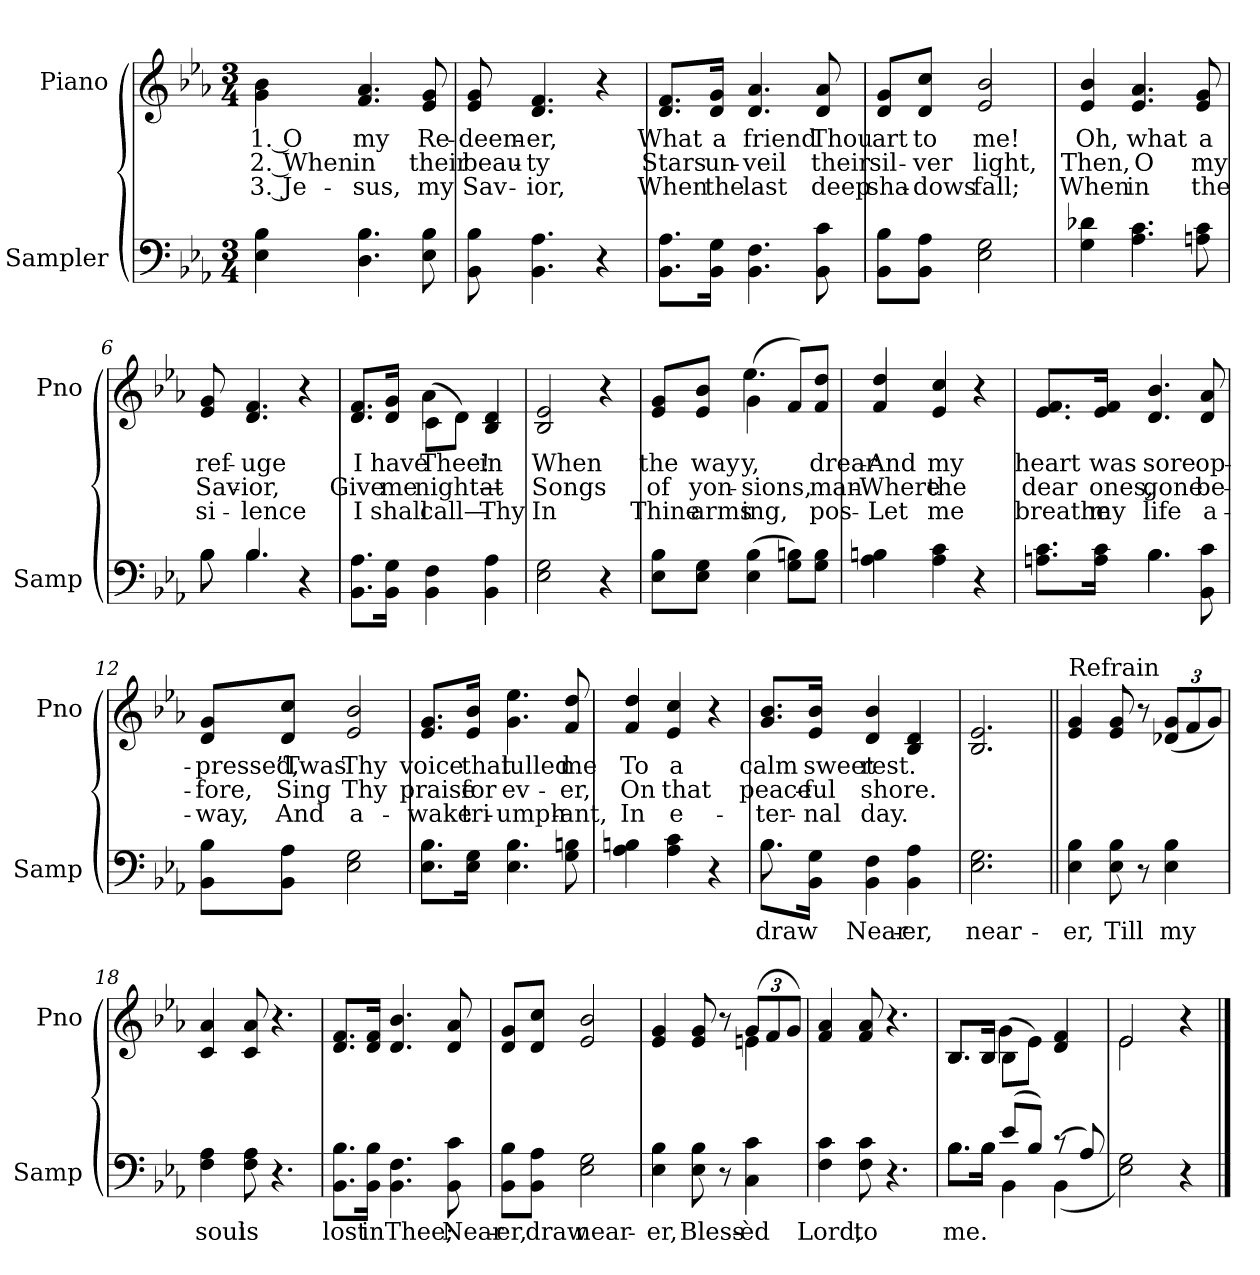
**kern	**text	**kern	**text	**text	**text
*part2	*part2	*part1	*part1	*part1	*part1
*staff2	*staff2	*staff1	*staff1	*staff1	*staff1
*I"Sampler	*	*I"Piano	*	*	*
*I'Samp	*	*I'Pno	*	*	*
*clefF4	*	*clefG2	*	*	*
*k[b-e-a-]	*	*k[b-e-a-]	*	*	*
*E-:	*	*E-:	*	*	*
*M3/4	*	*M3/4	*	*	*
=1	=1	=1	=1	=1	=1
4E- 4B-	.	4g\ 4b-\	1. O	2. When	3. Je-
4.D 4.B-	.	4.f 4.a-	my	in	-sus,
8E- 8B-	.	8e- 8g	Re-	their	my
=2	=2	=2	=2	=2	=2
8BB- 8B-	.	8e- 8g	-deem-	beau-	Sav-
4.BB- 4.A-	.	4.d 4.f	-er,	-ty	-ior,
4r	.	4r	.	.	.
=3	=3	=3	=3	=3	=3
8.BB-\ 8.A-\L	.	8.d/ 8.f/L	What	Stars	When
16BB-\ 16G\Jk	.	16d/ 16g/Jk	a	un-	the
4.BB- 4.F	.	4.d 4.a-	friend	-veil	last
8BB- 8c	.	8d 8a-	Thou	their	deep
=4	=4	=4	=4	=4	=4
8BB-\ 8B-\L	.	8d/ 8g/L	art	sil-	sha-
8BB-\ 8A-\J	.	8d/ 8cc/J	to	-ver	-dows
2E- 2G	.	2e- 2b-	me!	light,	fall;
=5	=5	=5	=5	=5	=5
4G 4d-X	.	4e- 4b-	Oh,	Then,	When
4.A- 4.c	.	4.e- 4.a-	what	O	in
8An 8c	.	8e- 8g	a	my	the
=6	=6	=6	=6	=6	=6
*^	*	*	*	*	*
8B-\	8B-	.	8e- 8g	ref-	Sav-	si-
4.B-/	4.B-	.	4.d 4.f	-uge	-ior,	-lence
4r	4ryy	.	4r	.	.	.
*v	*v	*	*	*	*	*
=7	=7	=7	=7	=7	=7
*	*	*^	*	*	*
8.BB-\ 8.A-\L	.	8.d/ 8.f/L	4ryy	I	Give	I
16BB-\ 16G\Jk	.	16d/ 16g/Jk	.	have	me	shall
4BB- 4F	.	(8c\L	4a-	Thee!	night—	call—
.	.	8d\J)	.	.	.	.
4BB- 4A-	.	4B- 4d	4ryy	in	at	Thy
*	*	*v	*v	*	*	*
=8	=8	=8	=8	=8	=8
2E- 2G	.	2B- 2e-	When	Songs	In
4r	.	4r	.	.	.
=9	=9	=9	=9	=9	=9
*	*	*^	*	*	*
8E-\ 8B-\L	.	8e-/ 8g/L	4ryy	the	of	Thine
8E-\ 8G\J	.	8e-/ 8b-/J	.	way	yon-	arms
(4E- 4B-	.	(4g\	4.ee-	-y,	-sions,	-ing,
8G\ 8Bn\L)	.	8f/L)	.	.	.	.
8G\ 8B\J	.	8f/ 8dd/J	8ryy	drear-	man-	-pos-
*	*	*v	*v	*	*	*
=10	=10	=10	=10	=10	=10
4A- 4Bn	.	4f 4dd	And	Where	Let
4A- 4c	.	4e- 4cc	my	the	me
4r	.	4r	.	.	.
=11	=11	=11	=11	=11	=11
*^	*	*	*	*	*
8.An\ 8.c\L	4ryy	.	8.e-/ 8.f/L	heart	dear	breathe
16A\ 16c\Jk	.	.	16e-/ 16f/Jk	was	ones,	my
4.B-\	4.B-	.	4.d 4.b-	sore	gone	life
8BB- 8c	8ryy	.	8d 8a-	op-	be-	a-
*v	*v	*	*	*	*	*
=12	=12	=12	=12	=12	=12
8BB-\ 8B-\L	.	8d/ 8g/L	-pressed,	-fore,	-way,
8BB-\ 8A-\J	.	8d/ 8cc/J	’Twas	Sing	And
2E- 2G	.	2e- 2b-	Thy	Thy	a-
=13	=13	=13	=13	=13	=13
8.E-\ 8.B-\L	.	8.e-/ 8.g/L	voice	praise	-wake
16E-\ 16G\Jk	.	16e-/ 16b-/Jk	that	for	tri-
4.E- 4.B-	.	4.g 4.ee-	lulled	ev-	-umph-
8G 8Bn	.	8f 8dd	me	-er,	-ant,
=14	=14	=14	=14	=14	=14
4A- 4Bn	.	4f 4dd	To	On	In
4A- 4c	.	4e- 4cc	a	that	e-
4r	.	4r	.	.	.
=15	=15	=15	=15	=15	=15
*^	*	*	*	*	*
8.B-\L	8.B-	draw	8.g/ 8.b-/L	calm	peace-	-ter-
16BB-\ 16G\Jk	2ryy	.	16e-/ 16b-/Jk	sweet	-ful	-nal
4BB- 4F	.	Near-	4d 4b-	rest.	shore.	day.
4BB- 4A-	.	-er,	4B- 4d	.	.	.
.	16ryy	.	.	.	.	.
*v	*v	*	*	*	*	*
=16	=16	=16	=16	=16	=16
2.E- 2.G	near-	2.B- 2.e-	.	.	.
=17||	=17||	=17||	=17||	=17||	=17||
!	!	!LO:TX:t=Refrain	!	!	!
4E- 4B-	-er,	4e- 4g	.	.	.
8E- 8B-	Till	8e- 8g	.	.	.
8r	.	8r	.	.	.
4E- 4B-	my	(12d-X/ 12g/L	.	.	.
.	.	12f/	.	.	.
.	.	12g/J)	.	.	.
=18	=18	=18	=18	=18	=18
4F 4A-	soul	4c 4a-	.	.	.
8F 8A-	is	8c 8a-	.	.	.
4.r	.	4.r	.	.	.
=19	=19	=19	=19	=19	=19
8.BB-\ 8.B-\L	lost	8.d/ 8.f/L	.	.	.
16BB-\ 16B-\Jk	in	16d/ 16f/Jk	.	.	.
4.BB- 4.F	Thee;	4.d 4.b-	.	.	.
8BB- 8c	Near-	8d 8a-	.	.	.
=20	=20	=20	=20	=20	=20
8BB-\ 8B-\L	-er,	8d/ 8g/L	.	.	.
8BB-\ 8A-\J	draw	8d/ 8cc/J	.	.	.
2E- 2G	near-	2e- 2b-	.	.	.
=21	=21	=21	=21	=21	=21
*	*	*^	*	*	*
4E- 4B-	-er,	4e- 4g	2ryy	.	.	.
8E- 8B-	Bless-	8e- 8g	.	.	.	.
8r	.	8r	.	.	.	.
4C 4c	-èd	(12g/L	4en	.	.	.
.	.	12f/	.	.	.	.
.	.	12g/J)	.	.	.	.
*	*	*v	*v	*	*	*
=22	=22	=22	=22	=22	=22
4F 4c	Lord,	4f 4a-	.	.	.
8F 8c	to	8f 8a-	.	.	.
4.r	.	4.r	.	.	.
=23	=23	=23	=23	=23	=23
*^	*	*^	*	*	*
8.B-\L	8.B-\L	me.	8.B-/L	8.B-/L	.	.	.
16B-\Jk	16B-\Jk	.	16B-/Jk	16B-/Jk	.	.	.
(8e-/L	4BB-	.	(8B-\L	4g	.	.	.
8B-/J)	.	.	8e-\J)	.	.	.	.
(8r	(4BB-	.	4d 4f	4ryy	.	.	.
8A-/)	.	.	.	.	.	.	.
*v	*v	*	*	*	*	*	*
=24	=24	=24	=24	=24	=24	=24
2E- 2G)	.	2e-/	2e-	.	.	.
4r	.	4r	4ryy	.	.	.
*	*	*v	*v	*	*	*
==	==	==	==	==	==
*-	*-	*-	*-	*-	*-
